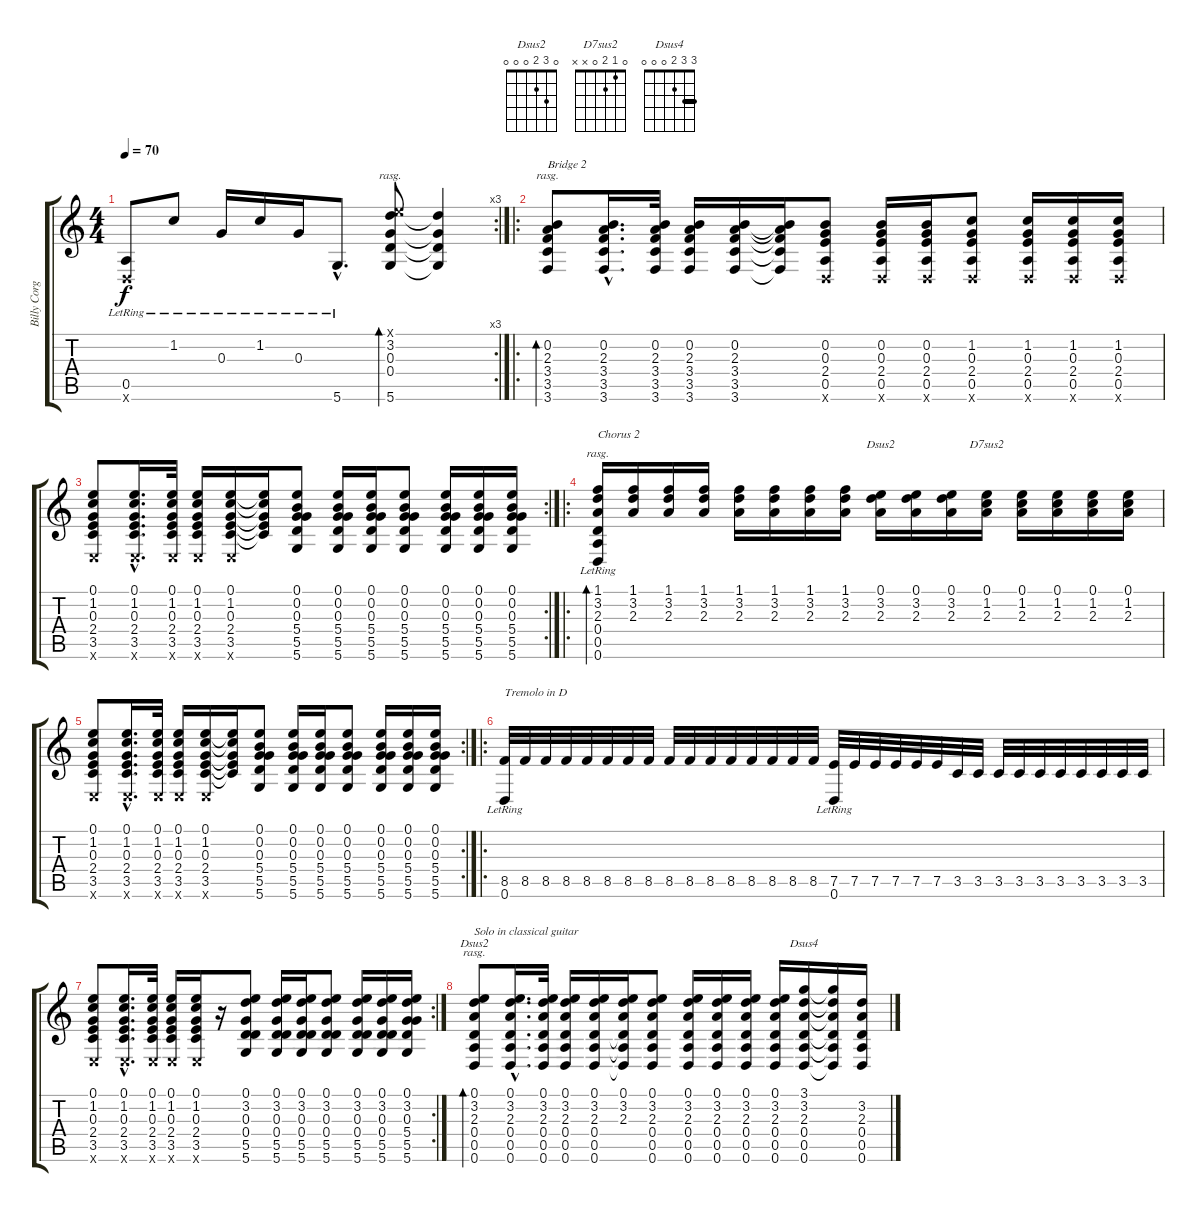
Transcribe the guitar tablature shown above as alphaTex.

\track ("Billy Corgan acoustic guitar" "Billy Corg") {instrument acousticguitarnylon}
\staff {score tabs}
\tuning (E4 B3 G3 D3 A2 D2) {hide}
\chord ("Dsus2" 0 3 2 x x x)
\chord ("D7sus2" 0 1 2 0 x x)
\chord ("Dsus2" 0 3 2 0 0 0)
\chord ("Dsus4" 3 3 2 0 0 0) {barre 3}
\rc 3
\ts (4 4)
\tempo 70
\clef g2
\ks c
(0.5{lr} 0.6{x}).8{dy f} 1.2{lr}.8 0.3{lr}.16 1.2{lr}.16 0.3{lr}.16 5.6{hac lr}.8{d} (0.1{x} 3.2 0.3 0.4 5.6).8{bd 60 rasg ii} (3.2{t} 0.3{t} 0.4{t} 5.6{t}).4 |
\ro
(0.2 2.3 3.4 3.5 3.6).8{bd 30 rasg ii txt "Bridge 2"} (0.2{hac} 2.3{hac} 3.4{hac} 3.5{hac} 3.6{hac}).16{d} (0.2 2.3 3.4 3.5 3.6).32 (0.2 2.3 3.4 3.5 3.6).16 (0.2 2.3 3.4 3.5 3.6).16 (0.2{t} 2.3{t} 3.4{t} 3.5{t} 3.6{t}).16 (0.2 0.3 2.4 0.5 0.6{x}).8 (0.2 0.3 2.4 0.5 0.6{x}).16 (0.2 0.3 2.4 0.5 0.6{x}).16 (1.2 0.3 2.4 0.5 0.6{x}).8 (1.2 0.3 2.4 0.5 0.6{x}).16 (1.2 0.3 2.4 0.5 0.6{x}).16 (1.2 0.3 2.4 0.5 0.6{x}).16 |
\rc 2
(0.1 1.2 0.3 2.4 3.5 2.6{x}).8 (0.1{hac} 1.2{hac} 0.3{hac} 2.4{hac} 3.5{hac} 2.6{hac x}).16{d} (0.1 1.2 0.3 2.4 3.5 2.6{x}).32 (0.1 1.2 0.3 2.4 3.5 2.6{x}).16 (0.1 1.2 0.3 2.4 3.5 2.6{x}).16 (0.1{t} 1.2{t} 0.3{t} 2.4{t} 3.5{t}).16 (0.1 0.2 0.3 5.4 5.5 5.6).8 (0.1 0.2 0.3 5.4 5.5 5.6).16 (0.1 0.2 0.3 5.4 5.5 5.6).16 (0.1 0.2 0.3 5.4 5.5 5.6).8 (0.1 0.2 0.3 5.4 5.5 5.6).16 (0.1 0.2 0.3 5.4 5.5 5.6).16 (0.1 0.2 0.3 5.4 5.5 5.6).16 |
\ro
(1.1 3.2 2.3 0.4{lr} 0.5{lr} 0.6{lr}).16{bd 30 rasg ii txt "Chorus 2"} (1.1 3.2 2.3).16 (1.1 3.2 2.3).16 (1.1 3.2 2.3).16 (1.1 3.2 2.3).16 (1.1 3.2 2.3).16 (1.1 3.2 2.3).16 (1.1 3.2 2.3).16 (0.1 3.2 2.3).16{ch "Dsus2"} (0.1 3.2 2.3).16 (0.1 3.2 2.3).16 (0.1 1.2 2.3).16{ch "D7sus2"} (0.1 1.2 2.3).16 (0.1 1.2 2.3).16 (0.1 1.2 2.3).16 (0.1 1.2 2.3).16 |
\rc 2
(0.1 1.2 0.3 2.4 3.5 2.6{x}).8 (0.1{hac} 1.2{hac} 0.3{hac} 2.4{hac} 3.5{hac} 2.6{hac x}).16{d} (0.1 1.2 0.3 2.4 3.5 2.6{x}).32 (0.1 1.2 0.3 2.4 3.5 2.6{x}).16 (0.1 1.2 0.3 2.4 3.5 2.6{x}).16 (0.1{t} 1.2{t} 0.3{t} 2.4{t} 3.5{t}).16 (0.1 0.2 0.3 5.4 5.5 5.6).8 (0.1 0.2 0.3 5.4 5.5 5.6).16 (0.1 0.2 0.3 5.4 5.5 5.6).16 (0.1 0.2 0.3 5.4 5.5 5.6).8 (0.1 0.2 0.3 5.4 5.5 5.6).16 (0.1 0.2 0.3 5.4 5.5 5.6).16 (0.1 0.2 0.3 5.4 5.5 5.6).16 |
\ro
(8.5 0.6{lr}).32{txt "Tremolo in D"} 8.5.32 8.5.32 8.5.32 8.5.32 8.5.32 8.5.32 8.5.32 8.5.32 8.5.32 8.5.32 8.5.32 8.5.32 8.5.32 8.5.32 8.5.32 (7.5 0.6{lr}).32 7.5.32 7.5.32 7.5.32 7.5.32 7.5.32 3.5.32 3.5.32 3.5.32 3.5.32 3.5.32 3.5.32 3.5.32 3.5.32 3.5.32 3.5.32 |
\rc 2
(0.1 1.2 0.3 2.4 3.5 2.6{x}).8 (0.1{hac} 1.2{hac} 0.3{hac} 2.4{hac} 3.5{hac} 2.6{hac x}).16{d} (0.1 1.2 0.3 2.4 3.5 2.6{x}).32 (0.1 1.2 0.3 2.4 3.5 2.6{x}).16 (0.1 1.2 0.3 2.4 3.5 2.6{x}).16 r.16 (0.1 3.2 0.3 0.4 5.5 5.6).8 (0.1 3.2 0.3 0.4 5.5 5.6).16 (0.1 3.2 0.3 0.4 5.5 5.6).16 (0.1 3.2 0.3 0.4 5.5 5.6).8 (0.1 3.2 0.3 0.4 5.5 5.6).16 (0.1 3.2 0.3 0.4 5.5 5.6).16 (0.1 3.2 0.3 5.4 5.5 5.6).16 |
(0.1 3.2 2.3 0.4 0.5 0.6).8{bd 30 ch "Dsus2" rasg ii txt "Solo in classical guitar"} (0.1{hac} 3.2{hac} 2.3{hac} 0.4{hac} 0.5{hac} 0.6{hac}).16{d} (0.1 3.2 2.3 0.4 0.5 0.6).32 (0.1 3.2 2.3 0.4 0.5 0.6).16 (0.1 3.2 2.3 0.4 0.5 0.6).16 (0.1 3.2 2.3 0.4{t} 0.5{t} 0.6{t}).16 (0.1 3.2 2.3 0.4 0.5 0.6).8 (0.1 3.2 2.3 0.4 0.5 0.6).16 (0.1 3.2 2.3 0.4 0.5 0.6).16 (0.1 3.2 2.3 0.4 0.5 0.6).16 (0.1 3.2 2.3 0.4 0.5 0.6).16 (3.1 3.2 2.3 0.4 0.5 0.6).16{ch "Dsus4"} (3.1{t} 3.2{t} 2.3{t} 0.4{t} 0.5{t} 0.6{t}).16 (3.2 2.3 0.4 0.5 0.6).16
